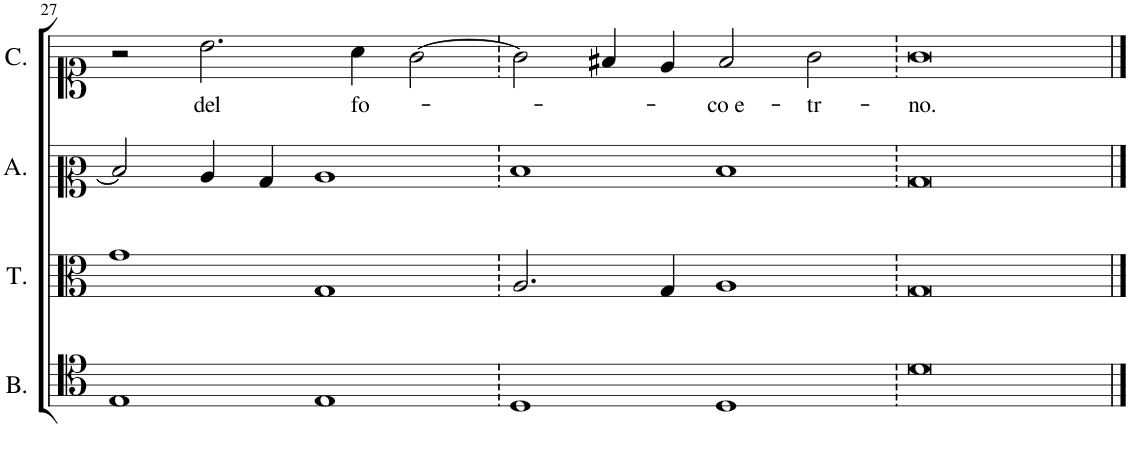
**kern	**kern	**kern	**kern	**text
*part4	*part3	*part2	*part1	*part1
*staff4	*staff3	*staff2	*staff1	*staff1
*I"Bassus	*I"Tenor	*I"Altus	*I"Cantus	*
*I'B.	*I'T.	*I'A.	*I'C.	*
!!LO:PB:g=z
*clefC4	*clefC3	*clefC2	*clefC1	*
*k[]	*k[]	*k[]	*k[]	*
*M8/4	*M8/4	*M8/4	*M8/4	*
=27	=27	=27	=27	=27
1E	1g	2d/]	2r	.
!	!	!	!	!LO:LY:b
.	.	4c/	2.b\	del
.	.	4B/	.	.
1E	1G	1c	.	.
!	!	!	!	!LO:LY:b
.	.	.	4a\	fo-
.	.	.	[2g\	.
=28	=28	=28	=28	=28
1D	2.A/	1d	2g\]	.
.	.	.	4f#X/	.
.	4G/	.	4e/	.
!	!	!	!	!LO:LY:b
1D	1A	1d	2f#/	-co e-
!	!	!	!	!LO:LY:b
.	.	.	2g\	-tr-
=29	=29	=29	=29	=29
!	!	!	!	!LO:LY:b
0d	0G	0B	0g	-no.
==	==	==	==	==
*-	*-	*-	*-	*-
